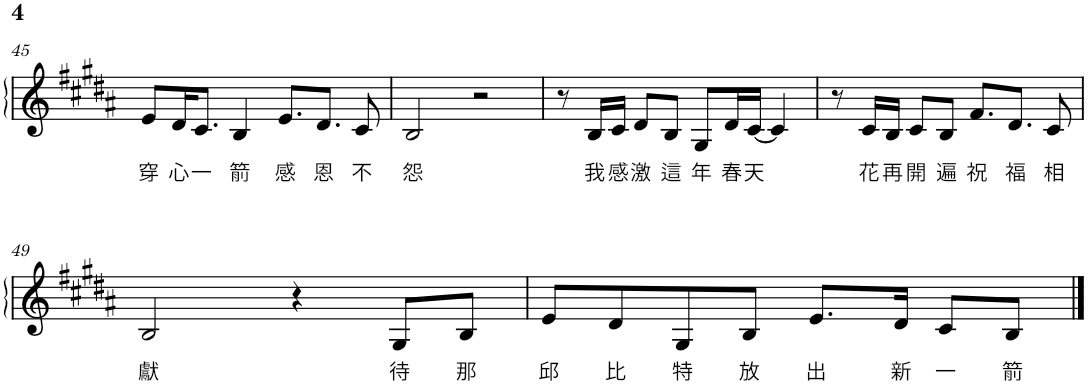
**kern	**text
*part1	*part1
*staff1	*staff1
*I"Piano	*
*I'Pno	*
!!LO:PB:g=z
*clefG2	*
*k[f#c#g#d#a#]	*
*M4/4	*
=45	=45
!	!LO:LY:b
8e/L	穿
!	!LO:LY:b
16d#/K	心
!	!LO:LY:b
8.c#/J	一
!	!LO:LY:b
4B/	箭
!	!LO:LY:b
8.e/L	感
!	!LO:LY:b
8.d#/J	恩
!	!LO:LY:b
8c#/	不
=46	=46
!	!LO:LY:b
2B/	怨
2r	.
=47	=47
8r	.
!	!LO:LY:b
16B/LL	我
!	!LO:LY:b
16c#/JJ	感
!	!LO:LY:b
8d#/L	激
!	!LO:LY:b
8B/J	這
!	!LO:LY:b
8G#/L	年
!	!LO:LY:b
16d#/L	春
!	!LO:LY:b
[16c#/JJ	天
4c#/]	.
=48	=48
8r	.
!	!LO:LY:b
16c#/LL	花
!	!LO:LY:b
16B/JJ	再
!	!LO:LY:b
8c#/L	開
!	!LO:LY:b
8B/J	遍
!	!LO:LY:b
8.f#/L	祝
!	!LO:LY:b
8.d#/J	福
!	!LO:LY:b
8c#/	相
!!LO:LB:g=z
=49	=49
!	!LO:LY:b
2B/	獻
4r	.
!	!LO:LY:b
8G#/L	待
!	!LO:LY:b
8B/J	那
=50	=50
!	!LO:LY:b
8e/L	邱
!	!LO:LY:b
8d#/	比
!	!LO:LY:b
8G#/	特
!	!LO:LY:b
8B/J	放
!	!LO:LY:b
8.e/L	出
!	!LO:LY:b
16d#/Jk	新
!	!LO:LY:b
8c#/L	一
!	!LO:LY:b
8B/J	箭
==	==
*-	*-
